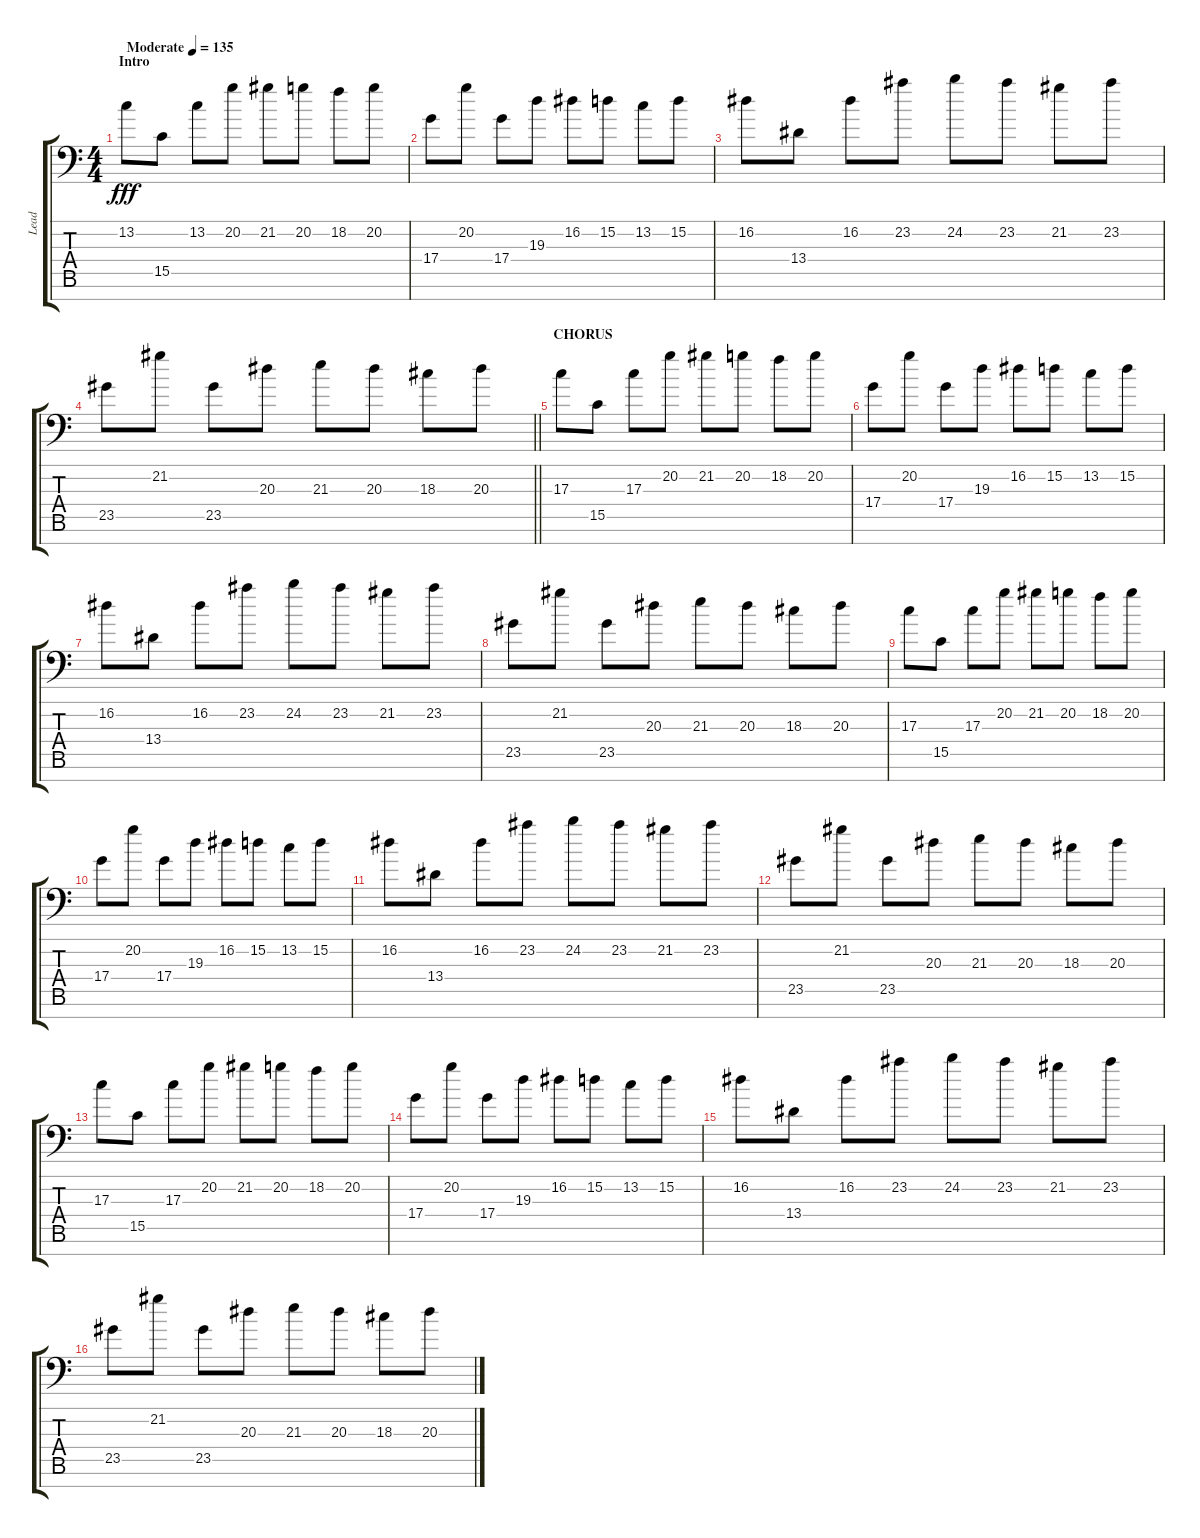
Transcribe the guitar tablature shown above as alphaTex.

\track ("Lead" "Lead") {instrument lead2sawtooth}
\staff {score tabs}
\tuning (C8 B3 G3 D3 A2 E2 C-1) {hide}
\ts (4 4)
\section ("" "Intro")
\tempo (135 "Moderate")
\clef f4
\ks c
13.2.8{dy fff instrument lead2sawtooth} 15.5.8 13.2.8 20.2.8 21.2.8 20.2.8 18.2.8 20.2.8 |
17.4.8 20.2.8 17.4.8 19.3.8 16.2.8 15.2.8 13.2.8 15.2.8 |
16.2.8 13.4.8 16.2.8 23.2.8 24.2.8 23.2.8 21.2.8 23.2.8 |
\barLineRight lightlight
23.5.8 21.2.8 23.5.8 20.3.8 21.3.8 20.3.8 18.3.8 20.3.8 |
\section ("" "CHORUS")
17.3.8 15.5.8 17.3.8 20.2.8 21.2.8 20.2.8 18.2.8 20.2.8 |
17.4.8 20.2.8 17.4.8 19.3.8 16.2.8 15.2.8 13.2.8 15.2.8 |
16.2.8 13.4.8 16.2.8 23.2.8 24.2.8 23.2.8 21.2.8 23.2.8 |
23.5.8 21.2.8 23.5.8 20.3.8 21.3.8 20.3.8 18.3.8 20.3.8 |
17.3.8 15.5.8 17.3.8 20.2.8 21.2.8 20.2.8 18.2.8 20.2.8 |
17.4.8 20.2.8 17.4.8 19.3.8 16.2.8 15.2.8 13.2.8 15.2.8 |
16.2.8 13.4.8 16.2.8 23.2.8 24.2.8 23.2.8 21.2.8 23.2.8 |
23.5.8 21.2.8 23.5.8 20.3.8 21.3.8 20.3.8 18.3.8 20.3.8 |
17.3.8 15.5.8 17.3.8 20.2.8 21.2.8 20.2.8 18.2.8 20.2.8 |
17.4.8 20.2.8 17.4.8 19.3.8 16.2.8 15.2.8 13.2.8 15.2.8 |
16.2.8 13.4.8 16.2.8 23.2.8 24.2.8 23.2.8 21.2.8 23.2.8 |
23.5.8 21.2.8 23.5.8 20.3.8 21.3.8 20.3.8 18.3.8 20.3.8
